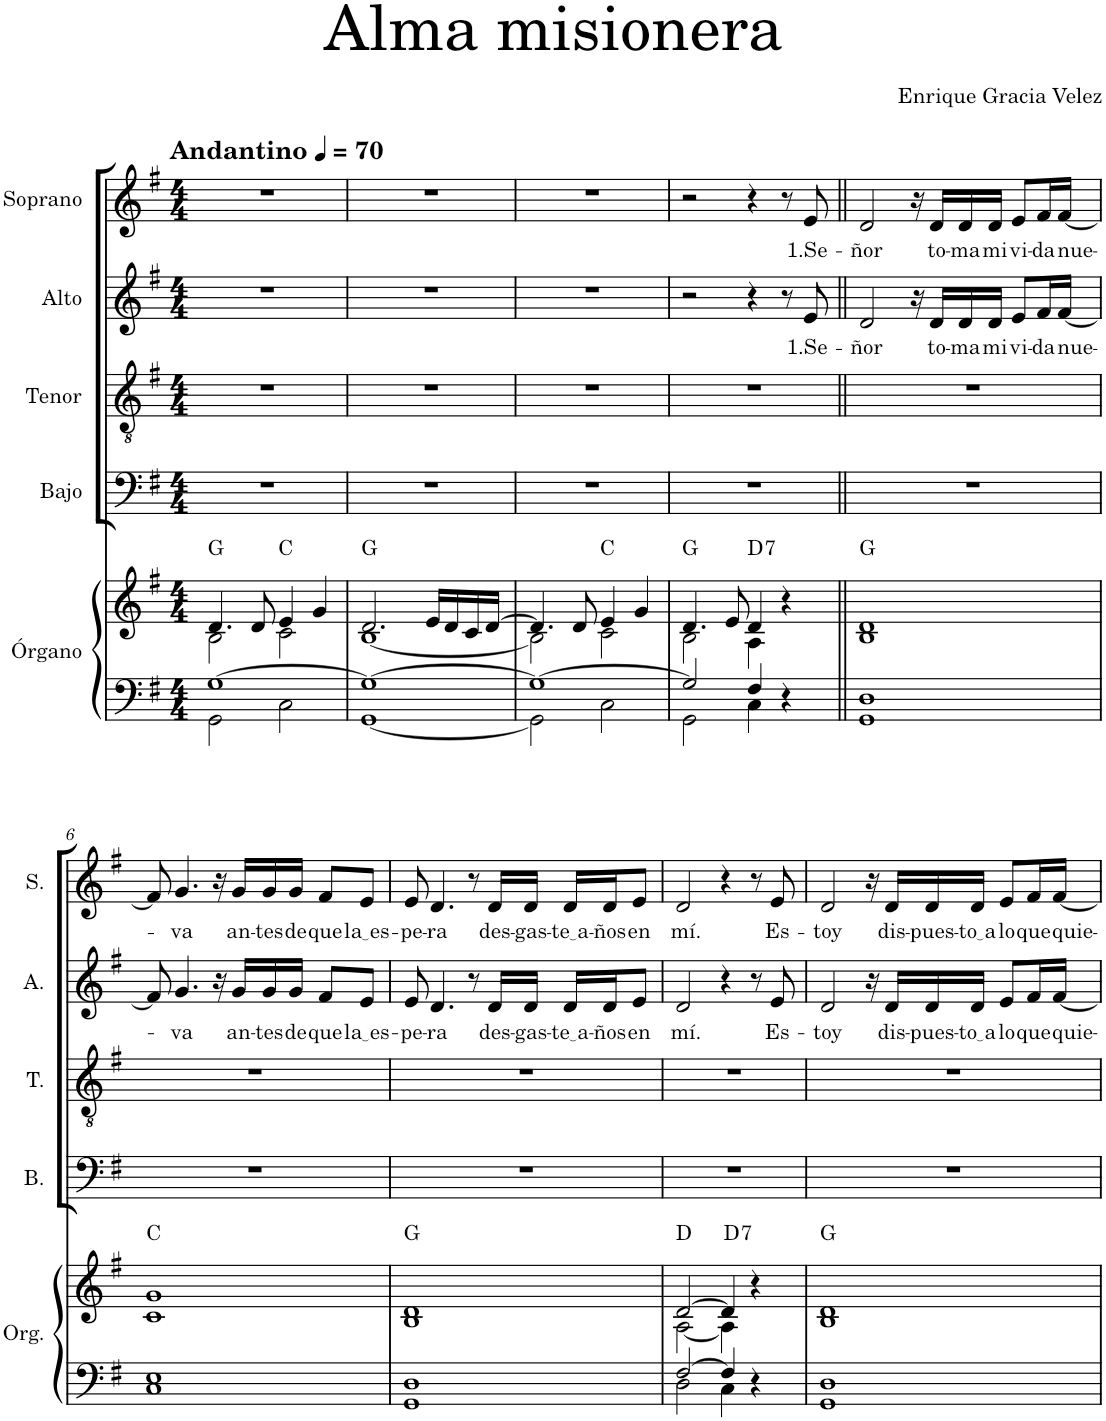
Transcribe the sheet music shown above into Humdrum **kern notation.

**kern	**kern	**harte	**kern	**kern	**kern	**text	**kern	**text
*part5	*part5	*part5	*part4	*part3	*part2	*part2	*part1	*part1
*staff6	*staff5	*	*staff4	*staff3	*staff2	*staff2	*staff1	*staff1
*I"Órgano	*	*	*I"Bajo	*I"Tenor	*I"Alto	*	*I"Soprano	*
*	*	*	*I'B.	*I'T.	*I'A.	*	*I'S.	*
*clefF4	*clefG2	*	*clefF4	*clefGv2	*clefG2	*	*clefG2	*
*k[f#]	*k[f#]	*	*k[f#]	*k[f#]	*k[f#]	*	*k[f#]	*
*M4/4	*M4/4	*	*M4/4	*M4/4	*M4/4	*	*M4/4	*
*MM70	*MM70	*	*MM70	*MM70	*MM70	*	*MM70	*
=1	=1	=1	=1	=1	=1	=1	=1	=1
*^	*^	*	*	*	*	*	*	*
!	!	!	!	!	!	!	!	!	!LO:TX:a:B:t=Andantino	!
[1G	2GG\	4.d/	2B\	G:maj	1r	1r	1r	.	1r	.
.	.	8d/	.	.	.	.	.	.	.	.
.	2C\	4e/	2c\	C:maj	.	.	.	.	.	.
.	.	4g/	.	.	.	.	.	.	.	.
=2	=2	=2	=2	=2	=2	=2	=2	=2	=2	=2
1G_	[1GG	2.d/	[1B	G:maj	1r	1r	1r	.	1r	.
.	.	16e/LL	.	.	.	.	.	.	.	.
.	.	16d/	.	.	.	.	.	.	.	.
.	.	16c/	.	.	.	.	.	.	.	.
.	.	[16d/JJ	.	.	.	.	.	.	.	.
=3	=3	=3	=3	=3	=3	=3	=3	=3	=3	=3
1G_	2GG\]	4.d/]	2B\]	.	1r	1r	1r	.	1r	.
.	.	8d/	.	.	.	.	.	.	.	.
.	2C\	4e/	2c\	C:maj	.	.	.	.	.	.
.	.	4g/	.	.	.	.	.	.	.	.
=4	=4	=4	=4	=4	=4	=4	=4	=4	=4	=4
2G/]	2GG\	4.d/	2B\	G:maj	1r	1r	2r	.	2r	.
.	.	8e/	.	.	.	.	.	.	.	.
!	!	!	!	!LO:H:kt=7	!	!	!	!	!	!
4F#/	4C\	4d/	4A\	D:7	.	.	4r	.	4r	.
4r	4ryy	4r	4ryy	.	.	.	8r	.	8r	.
!	!	!	!	!	!	!	!	!LO:LY:b	!	!LO:LY:b
.	.	.	.	.	.	.	8e/	1.Se-	8e/	1.Se-
=5||	=5||	=5||	=5||	=5||	=5||	=5||	=5||	=5||	=5||	=5||
!	!	!	!	!	!	!	!	!LO:LY:b	!	!LO:LY:b
1D	1GG	1d	1B	G:maj	1r	1r	2d/	-ñor	2d/	-ñor
.	.	.	.	.	.	.	16r	.	16r	.
!	!	!	!	!	!	!	!	!LO:LY:b	!	!LO:LY:b
.	.	.	.	.	.	.	16d/LL	to-	16d/LL	to-
!	!	!	!	!	!	!	!	!LO:LY:b	!	!LO:LY:b
.	.	.	.	.	.	.	16d/	-ma	16d/	-ma
!	!	!	!	!	!	!	!	!LO:LY:b	!	!LO:LY:b
.	.	.	.	.	.	.	16d/JJ	mi	16d/JJ	mi
!	!	!	!	!	!	!	!	!LO:LY:b	!	!LO:LY:b
.	.	.	.	.	.	.	8e/L	vi-	8e/L	vi-
!	!	!	!	!	!	!	!	!LO:LY:b	!	!LO:LY:b
.	.	.	.	.	.	.	16f#/L	-da	16f#/L	-da
!	!	!	!	!	!	!	!	!LO:LY:b	!	!LO:LY:b
.	.	.	.	.	.	.	[16f#/JJ	nue-	[16f#/JJ	nue-
!!LO:LB:g=z
=6	=6	=6	=6	=6	=6	=6	=6	=6	=6	=6
1E	1C	1g	1c	C:maj	1r	1r	8f#/]	.	8f#/]	.
!	!	!	!	!	!	!	!	!LO:LY:b	!	!LO:LY:b
.	.	.	.	.	.	.	4.g/	-va	4.g/	-va
.	.	.	.	.	.	.	16r	.	16r	.
!	!	!	!	!	!	!	!	!LO:LY:b	!	!LO:LY:b
.	.	.	.	.	.	.	16g/LL	an-	16g/LL	an-
!	!	!	!	!	!	!	!	!LO:LY:b	!	!LO:LY:b
.	.	.	.	.	.	.	16g/	-tes	16g/	-tes
!	!	!	!	!	!	!	!	!LO:LY:b	!	!LO:LY:b
.	.	.	.	.	.	.	16g/JJ	de	16g/JJ	de
!	!	!	!	!	!	!	!	!LO:LY:b	!	!LO:LY:b
.	.	.	.	.	.	.	8f#/L	que	8f#/L	que
!	!	!	!	!	!	!	!	!LO:LY:b	!	!LO:LY:b
.	.	.	.	.	.	.	8e/J	la es	8e/J	la es
=7	=7	=7	=7	=7	=7	=7	=7	=7	=7	=7
!	!	!	!	!	!	!	!	!LO:LY:b	!	!LO:LY:b
1D	1GG	1d	1B	G:maj	1r	1r	8e/	-pe-	8e/	-pe-
!	!	!	!	!	!	!	!	!LO:LY:b	!	!LO:LY:b
.	.	.	.	.	.	.	4.d/	-ra	4.d/	-ra
.	.	.	.	.	.	.	8r	.	8r	.
!	!	!	!	!	!	!	!	!LO:LY:b	!	!LO:LY:b
.	.	.	.	.	.	.	16d/LL	des-	16d/LL	des-
!	!	!	!	!	!	!	!	!LO:LY:b	!	!LO:LY:b
.	.	.	.	.	.	.	16d/JJ	-gas-	16d/JJ	-gas-
!	!	!	!	!	!	!	!	!LO:LY:b	!	!LO:LY:b
.	.	.	.	.	.	.	16d/LL	te a	16d/LL	te a
!	!	!	!	!	!	!	!	!LO:LY:b	!	!LO:LY:b
.	.	.	.	.	.	.	16d/J	-ños	16d/J	-ños
!	!	!	!	!	!	!	!	!LO:LY:b	!	!LO:LY:b
.	.	.	.	.	.	.	8e/J	en	8e/J	en
=8	=8	=8	=8	=8	=8	=8	=8	=8	=8	=8
!	!	!	!	!	!	!	!	!LO:LY:b	!	!LO:LY:b
[2F#/	2D\	[2d/	[2A\	D:maj	1r	1r	2d/	mí.	2d/	mí.
!	!	!	!	!LO:H:kt=7	!	!	!	!	!	!
4F#/]	4C\	4d/]	4A\]	D:7	.	.	4r	.	4r	.
4r	4ryy	4r	4ryy	.	.	.	8r	.	8r	.
!	!	!	!	!	!	!	!	!LO:LY:b	!	!LO:LY:b
.	.	.	.	.	.	.	8e/	Es-	8e/	Es-
=9	=9	=9	=9	=9	=9	=9	=9	=9	=9	=9
!	!	!	!	!	!	!	!	!LO:LY:b	!	!LO:LY:b
1D	1GG	1d	1B	G:maj	1r	1r	2d/	-toy	2d/	-toy
.	.	.	.	.	.	.	16r	.	16r	.
!	!	!	!	!	!	!	!	!LO:LY:b	!	!LO:LY:b
.	.	.	.	.	.	.	16d/LL	dis-	16d/LL	dis-
!	!	!	!	!	!	!	!	!LO:LY:b	!	!LO:LY:b
.	.	.	.	.	.	.	16d/	-pues-	16d/	-pues-
!	!	!	!	!	!	!	!	!LO:LY:b	!	!LO:LY:b
.	.	.	.	.	.	.	16d/JJ	to a	16d/JJ	to a
!	!	!	!	!	!	!	!	!LO:LY:b	!	!LO:LY:b
.	.	.	.	.	.	.	8e/L	lo	8e/L	lo
!	!	!	!	!	!	!	!	!LO:LY:b	!	!LO:LY:b
.	.	.	.	.	.	.	16f#/L	que	16f#/L	que
!	!	!	!	!	!	!	!	!LO:LY:b	!	!LO:LY:b
.	.	.	.	.	.	.	[16f#/JJ	quie-	[16f#/JJ	quie-
*v	*v	*	*	*	*	*	*	*	*	*
*	*v	*v	*	*	*	*	*	*	*
=	=	=	=	=	=	=	=	=
*-	*-	*-	*-	*-	*-	*-	*-	*-
